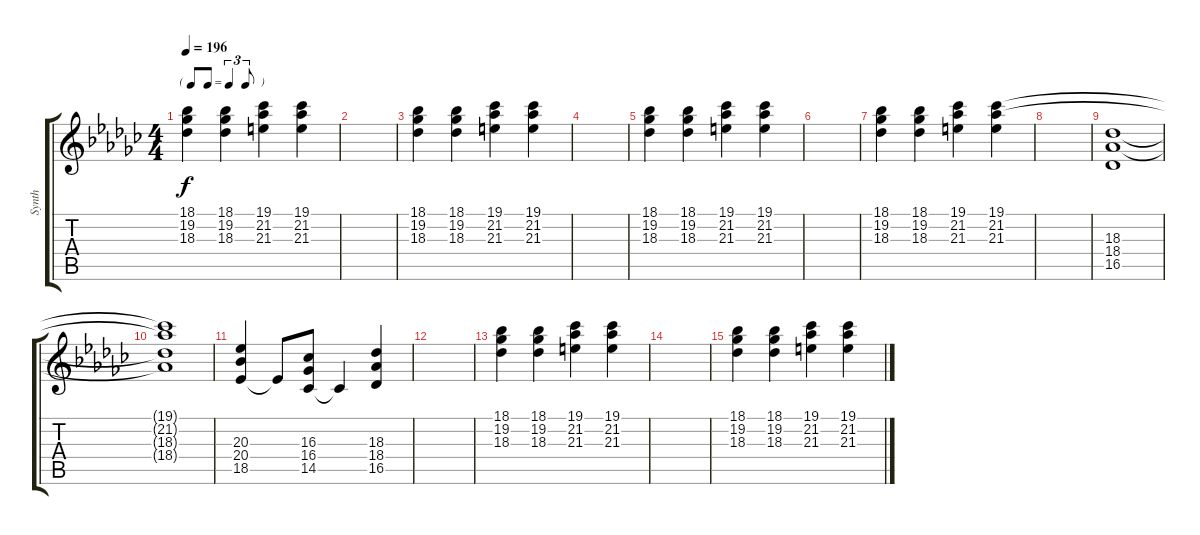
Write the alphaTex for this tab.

\track ("Synth" "Synth") {instrument pad3polysynth}
\staff {score tabs}
\tuning (E4 B3 G3 D3 A2 E2) {hide}
\ts (4 4)
\tf triplet8th
\tempo 196
\clef g2
\ks gb
(18.1 19.2 18.3).4{dy f} (18.1 19.2 18.3).4 (19.1 21.2 21.3).4 (19.1 21.2 21.3).4 |
|
(18.1 19.2 18.3).4 (18.1 19.2 18.3).4 (19.1 21.2 21.3).4 (19.1 21.2 21.3).4 |
|
(18.1 19.2 18.3).4 (18.1 19.2 18.3).4 (19.1 21.2 21.3).4 (19.1 21.2 21.3).4 |
|
(18.1 19.2 18.3).4 (18.1 19.2 18.3).4 (19.1 21.2 21.3).4 (19.1 21.2 21.3).4 |
|
(18.3 18.4 16.5).1 |
(19.1{t} 21.2{t} 18.3{t} 18.4{t}).1 |
(20.3 20.4 18.5).4 18.5{t}.8 (16.3 16.4 14.5).8 14.5{t}.4 (18.3 18.4 16.5).4 |
|
(18.1 19.2 18.3).4 (18.1 19.2 18.3).4 (19.1 21.2 21.3).4 (19.1 21.2 21.3).4 |
|
(18.1 19.2 18.3).4 (18.1 19.2 18.3).4 (19.1 21.2 21.3).4 (19.1 21.2 21.3).4
